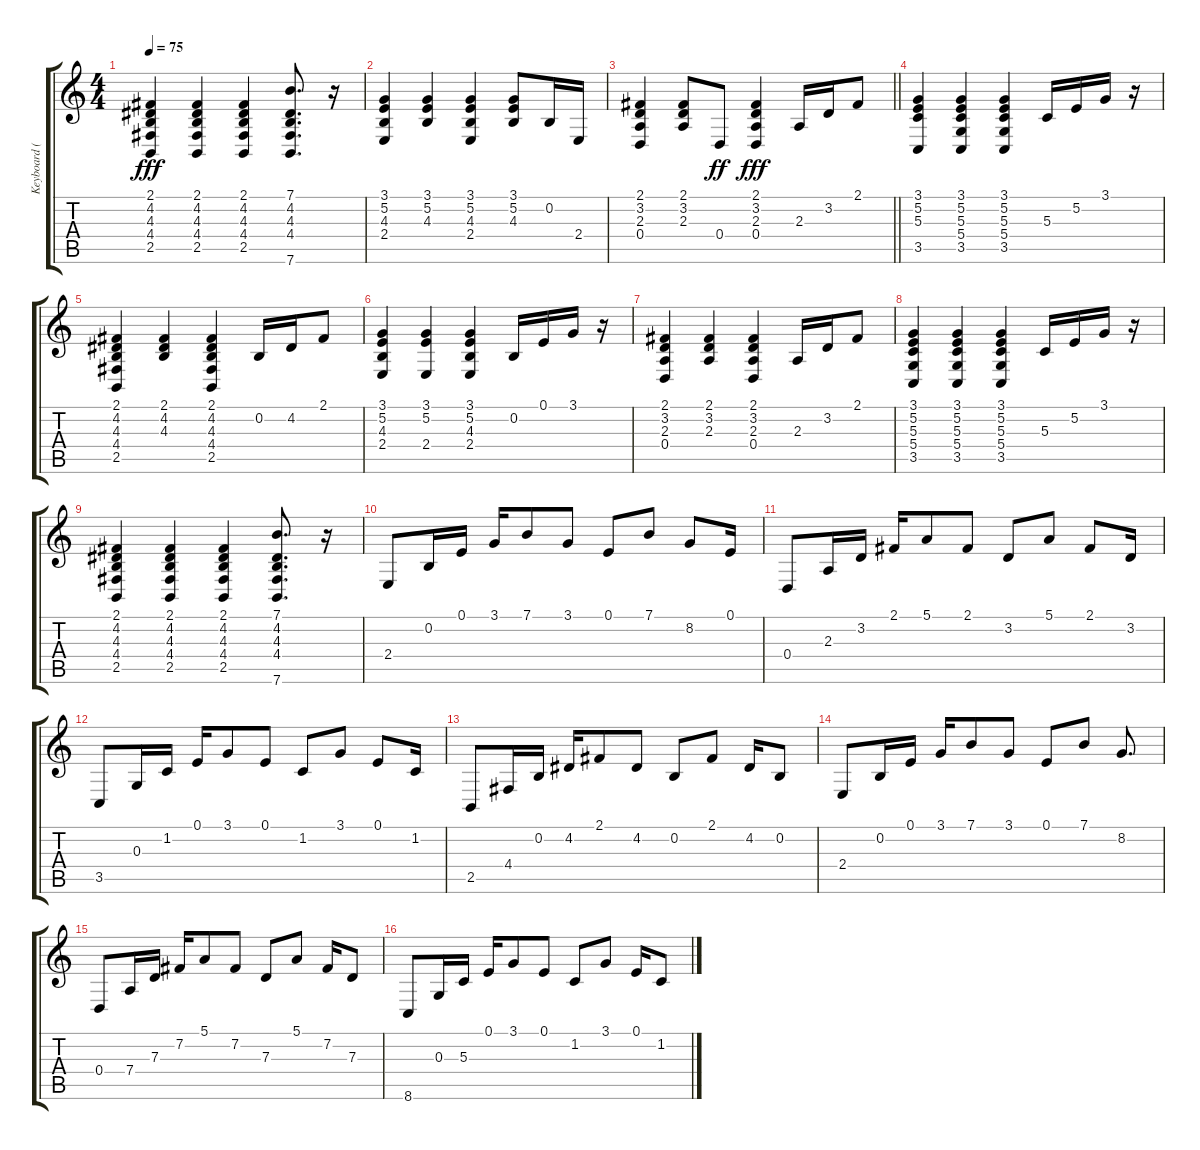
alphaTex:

\track ("Keyboard (Izzy)" "Keyboard (") {instrument acousticgrandpiano}
\staff {score tabs}
\tuning (E4 B3 G3 D3 A2 E2) {hide}
\ts (4 4)
\tempo 75
\clef g2
\ks c
(2.1 4.2 4.3 4.4 2.5).4{dy fff} (2.1 4.2 4.3 4.4 2.5).4 (2.1 4.2 4.3 4.4 2.5).4 (7.1 4.2 4.3 4.4 7.6).8{d} r.16 |
(3.1 5.2 4.3 2.4).4 (3.1 5.2 4.3).4 (3.1 5.2 4.3 2.4).4 (3.1 5.2 4.3).8 0.2.16 2.4.16 |
\barLineRight lightlight
(2.1 3.2 2.3 0.4).4 (2.1 3.2 2.3).8 0.4.8{dy ff} (2.1 3.2 2.3 0.4).4{dy fff} 2.3.16 3.2.16 2.1.8 |
\section ("" "")
(3.1 5.2 5.3 3.5).4 (3.1 5.2 5.3 5.4 3.5).4 (3.1 5.2 5.3 5.4 3.5).4 5.3.16 5.2.16 3.1.16 r.16 |
(2.1 4.2 4.3 4.4 2.5).4 (2.1 4.2 4.3).4 (2.1 4.2 4.3 4.4 2.5).4 0.2.16 4.2.16 2.1.8 |
(3.1 5.2 4.3 2.4).4 (3.1 5.2 2.4).4 (3.1 5.2 4.3 2.4).4 0.2.16 0.1.16 3.1.16 r.16 |
(2.1 3.2 2.3 0.4).4 (2.1 3.2 2.3).4 (2.1 3.2 2.3 0.4).4 2.3.16 3.2.16 2.1.8 |
(3.1 5.2 5.3 5.4 3.5).4 (3.1 5.2 5.3 5.4 3.5).4 (3.1 5.2 5.3 5.4 3.5).4 5.3.16 5.2.16 3.1.16 r.16 |
(2.1 4.2 4.3 4.4 2.5).4 (2.1 4.2 4.3 4.4 2.5).4 (2.1 4.2 4.3 4.4 2.5).4 (7.1 4.2 4.3 4.4 7.6).8{d} r.16 |
2.4.8 0.2.16 0.1.16 3.1.16 7.1.8 3.1.8 0.1.8 7.1.8 8.2.8 0.1.16 |
0.4.8 2.3.16 3.2.16 2.1.16 5.1.8 2.1.8 3.2.8 5.1.8 2.1.8 3.2.16 |
3.5.8 0.3.16 1.2.16 0.1.16 3.1.8 0.1.8 1.2.8 3.1.8 0.1.8 1.2.16 |
2.5.8 4.4.16 0.2.16 4.2.16 2.1.8 4.2.8 0.2.8 2.1.8 4.2.16 0.2.8 |
2.4.8 0.2.16 0.1.16 3.1.16 7.1.8 3.1.8 0.1.8 7.1.8 8.2.8{d} |
0.4.8 7.4.16 7.3.16 7.2.16 5.1.8 7.2.8 7.3.8 5.1.8 7.2.16 7.3.8 |
8.6.8 0.3.16 5.3.16 0.1.16 3.1.8 0.1.8 1.2.8 3.1.8 0.1.16 1.2.8
